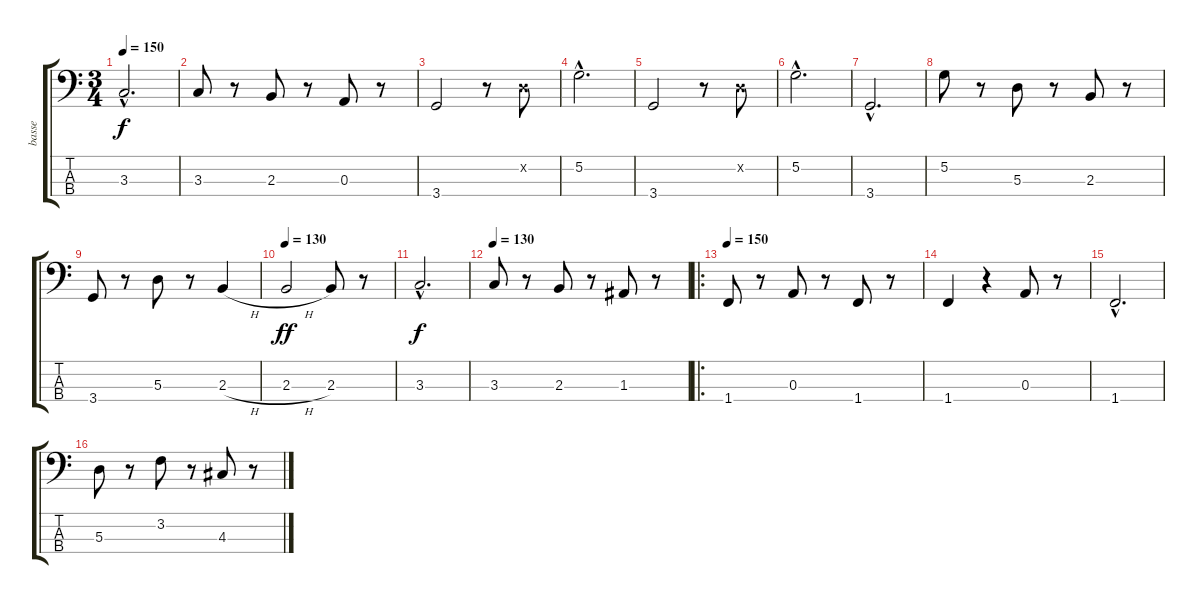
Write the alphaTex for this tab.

\track ("basse" "basse") {instrument fretlessbass}
\staff {score tabs}
\tuning (G2 D2 A1 E1) {hide}
\ts (3 4)
\tempo 150
\clef f4
\ks c
3.3{hac}.2{d dy f} |
3.3.8 r.8 2.3.8 r.8 0.3.8 r.8 |
3.4.2 r.8 0.2{x}.8 |
5.2{hac}.2{d} |
3.4.2 r.8 0.2{x}.8 |
5.2{hac}.2{d} |
3.4{hac}.2{d} |
5.2.8 r.8 5.3.8 r.8 2.3.8 r.8 |
3.4.8 r.8 5.3.8 r.8 2.3{h}.4 |
\tempo 130
2.3{h}.2{dy ff} 2.3.8 r.8 |
3.3{hac}.2{d dy f} |
\tempo 130
3.3.8 r.8 2.3.8 r.8 1.3.8 r.8 |
\ro
\tempo 150
1.4.8 r.8 0.3.8 r.8 1.4.8 r.8 |
1.4.4 r.4 0.3.8 r.8 |
1.4{hac}.2{d} |
5.3.8 r.8 3.2.8 r.8 4.3.8 r.8
